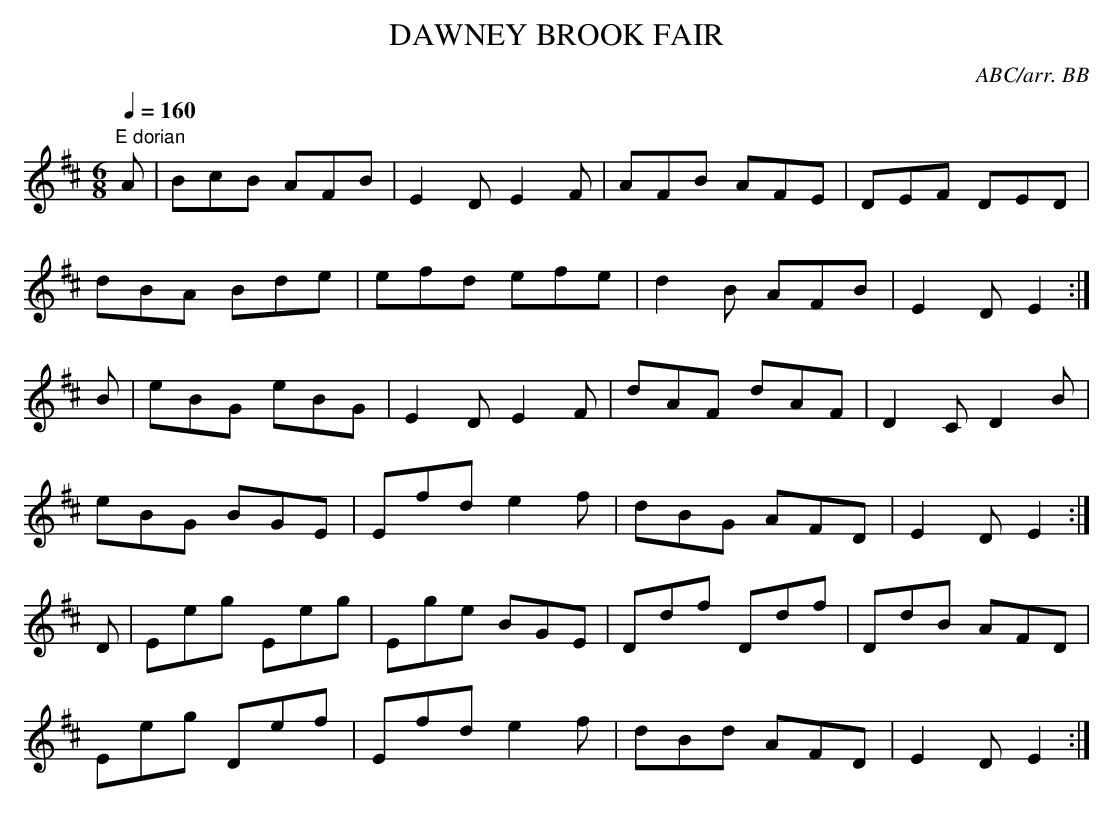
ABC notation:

X:1
T:DAWNEY BROOK FAIR
C:ABC/arr. BB
today by this name (e.g. in "Allan's Irish Fiddler").
This is my arrangement.
L:1/8
M:6/8
Q:1/4=160
K:D % source key Bb
"E dorian"
A|BcB AFB|E2D E2F|AFB AFE|DEF DED|
dBA Bde|efd efe|d2B AFB|E2D E2 :|
B|eBG eBG|E2D E2F|dAF dAF|D2C D2B|
eBG BGE|Efd e2f|dBG AFD|E2D E2 :|
D|Eeg Eeg|Ege BGE|Ddf Ddf|DdB AFD|
Eeg Def|Efd e2f|dBd AFD|E2D E2 :|
